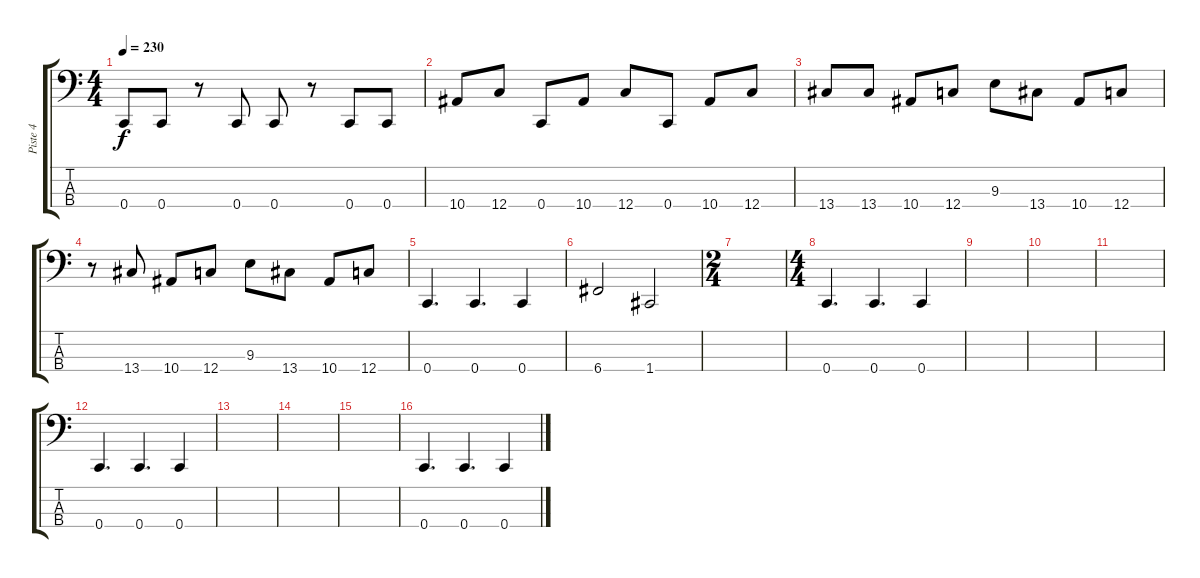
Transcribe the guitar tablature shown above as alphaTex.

\track ("Piste 4" "Piste 4") {instrument electricbassfinger}
\staff {score tabs}
\tuning (F2 C2 G1 C1) {hide}
\ts (4 4)
\tempo 230
\clef f4
\ks c
0.4.8{dy f} 0.4.8 r.8 0.4.8 0.4.8 r.8 0.4.8 0.4.8 |
10.4.8 12.4.8 0.4.8 10.4.8 12.4.8 0.4.8 10.4.8 12.4.8 |
13.4.8 13.4.8 10.4.8 12.4.8 9.3.8 13.4.8 10.4.8 12.4.8 |
r.8 13.4.8 10.4.8 12.4.8 9.3.8 13.4.8 10.4.8 12.4.8 |
0.4.4{d} 0.4.4{d} 0.4.4 |
6.4.2 1.4.2 |
\ts (2 4)
|
\ts (4 4)
0.4.4{d} 0.4.4{d} 0.4.4 |
|
|
|
0.4.4{d} 0.4.4{d} 0.4.4 |
|
|
|
0.4.4{d} 0.4.4{d} 0.4.4
